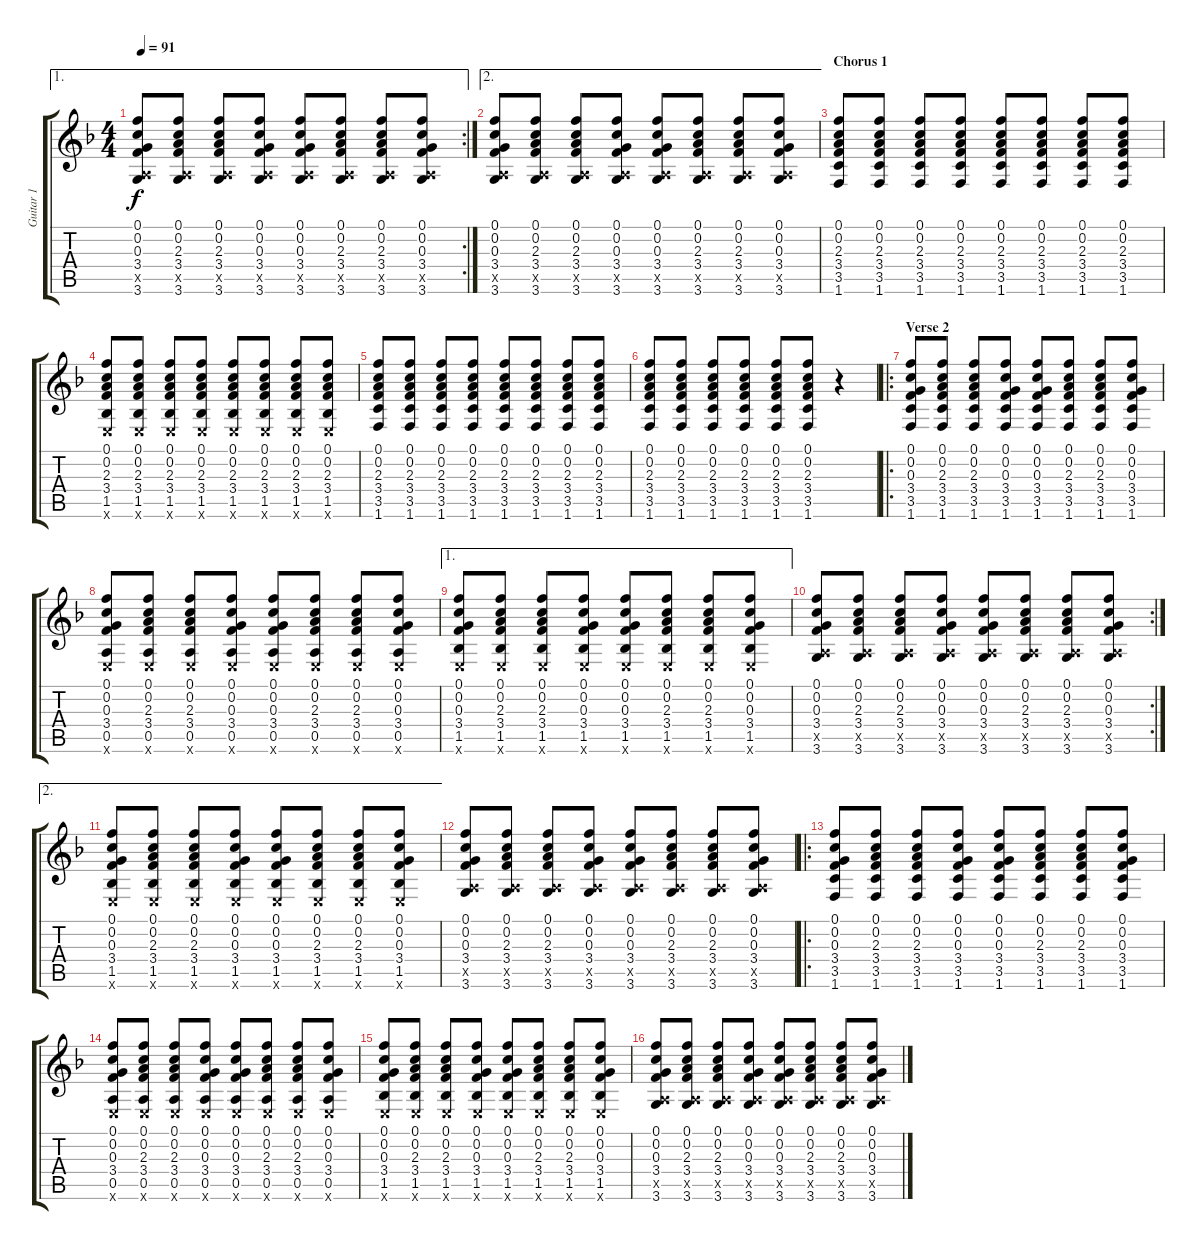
\track ("Guitar 1" "Guitar 1") {instrument acousticguitarsteel}
\staff {score tabs}
\tuning (F4 C4 G3 D3 A2 E2) {hide}
\ae 1
\rc 2
\ts (4 4)
\tempo 91
\clef g2
\ks f
(0.1 0.2 0.3 3.4 0.5{x} 3.6).8{dy f} (0.1 0.2 2.3 3.4 0.5{x} 3.6).8 (0.1 0.2 2.3 3.4 0.5{x} 3.6).8 (0.1 0.2 0.3 3.4 0.5{x} 3.6).8 (0.1 0.2 0.3 3.4 0.5{x} 3.6).8 (0.1 0.2 2.3 3.4 0.5{x} 3.6).8 (0.1 0.2 2.3 3.4 0.5{x} 3.6).8 (0.1 0.2 0.3 3.4 0.5{x} 3.6).8 |
\ae 2
(0.1 0.2 0.3 3.4 0.5{x} 3.6).8 (0.1 0.2 2.3 3.4 0.5{x} 3.6).8 (0.1 0.2 2.3 3.4 0.5{x} 3.6).8 (0.1 0.2 0.3 3.4 0.5{x} 3.6).8 (0.1 0.2 0.3 3.4 0.5{x} 3.6).8 (0.1 0.2 2.3 3.4 0.5{x} 3.6).8 (0.1 0.2 2.3 3.4 0.5{x} 3.6).8 (0.1 0.2 0.3 3.4 0.5{x} 3.6).8 |
\section ("" "Chorus 1")
(0.1 0.2 2.3 3.4 3.5 1.6).8 (0.1 0.2 2.3 3.4 3.5 1.6).8 (0.1 0.2 2.3 3.4 3.5 1.6).8 (0.1 0.2 2.3 3.4 3.5 1.6).8 (0.1 0.2 2.3 3.4 3.5 1.6).8 (0.1 0.2 2.3 3.4 3.5 1.6).8 (0.1 0.2 2.3 3.4 3.5 1.6).8 (0.1 0.2 2.3 3.4 3.5 1.6).8 |
(0.1 0.2 2.3 3.4 1.5 0.6{x}).8 (0.1 0.2 2.3 3.4 1.5 0.6{x}).8 (0.1 0.2 2.3 3.4 1.5 0.6{x}).8 (0.1 0.2 2.3 3.4 1.5 0.6{x}).8 (0.1 0.2 2.3 3.4 1.5 0.6{x}).8 (0.1 0.2 2.3 3.4 1.5 0.6{x}).8 (0.1 0.2 2.3 3.4 1.5 0.6{x}).8 (0.1 0.2 2.3 3.4 1.5 0.6{x}).8 |
(0.1 0.2 2.3 3.4 3.5 1.6).8 (0.1 0.2 2.3 3.4 3.5 1.6).8 (0.1 0.2 2.3 3.4 3.5 1.6).8 (0.1 0.2 2.3 3.4 3.5 1.6).8 (0.1 0.2 2.3 3.4 3.5 1.6).8 (0.1 0.2 2.3 3.4 3.5 1.6).8 (0.1 0.2 2.3 3.4 3.5 1.6).8 (0.1 0.2 2.3 3.4 3.5 1.6).8 |
(0.1 0.2 2.3 3.4 3.5 1.6).8 (0.1 0.2 2.3 3.4 3.5 1.6).8 (0.1 0.2 2.3 3.4 3.5 1.6).8 (0.1 0.2 2.3 3.4 3.5 1.6).8 (0.1 0.2 2.3 3.4 3.5 1.6).8 (0.1 0.2 2.3 3.4 3.5 1.6).8 r.4 |
\ro
\section ("" "Verse 2")
(0.1 0.2 0.3 3.4 3.5 1.6).8 (0.1 0.2 2.3 3.4 3.5 1.6).8 (0.1 0.2 2.3 3.4 3.5 1.6).8 (0.1 0.2 0.3 3.4 3.5 1.6).8 (0.1 0.2 0.3 3.4 3.5 1.6).8 (0.1 0.2 2.3 3.4 3.5 1.6).8 (0.1 0.2 2.3 3.4 3.5 1.6).8 (0.1 0.2 0.3 3.4 3.5 1.6).8 |
(0.1 0.2 0.3 3.4 0.5 0.6{x}).8 (0.1 0.2 2.3 3.4 0.5 0.6{x}).8 (0.1 0.2 2.3 3.4 0.5 0.6{x}).8 (0.1 0.2 0.3 3.4 0.5 0.6{x}).8 (0.1 0.2 0.3 3.4 0.5 0.6{x}).8 (0.1 0.2 2.3 3.4 0.5 0.6{x}).8 (0.1 0.2 2.3 3.4 0.5 0.6{x}).8 (0.1 0.2 0.3 3.4 0.5 0.6{x}).8 |
\ae 1
(0.1 0.2 0.3 3.4 1.5 0.6{x}).8 (0.1 0.2 2.3 3.4 1.5 0.6{x}).8 (0.1 0.2 2.3 3.4 1.5 0.6{x}).8 (0.1 0.2 0.3 3.4 1.5 0.6{x}).8 (0.1 0.2 0.3 3.4 1.5 0.6{x}).8 (0.1 0.2 2.3 3.4 1.5 0.6{x}).8 (0.1 0.2 2.3 3.4 1.5 0.6{x}).8 (0.1 0.2 0.3 3.4 1.5 0.6{x}).8 |
\rc 2
(0.1 0.2 0.3 3.4 0.5{x} 3.6).8 (0.1 0.2 2.3 3.4 0.5{x} 3.6).8 (0.1 0.2 2.3 3.4 0.5{x} 3.6).8 (0.1 0.2 0.3 3.4 0.5{x} 3.6).8 (0.1 0.2 0.3 3.4 0.5{x} 3.6).8 (0.1 0.2 2.3 3.4 0.5{x} 3.6).8 (0.1 0.2 2.3 3.4 0.5{x} 3.6).8 (0.1 0.2 0.3 3.4 0.5{x} 3.6).8 |
\ae 2
(0.1 0.2 0.3 3.4 1.5 0.6{x}).8 (0.1 0.2 2.3 3.4 1.5 0.6{x}).8 (0.1 0.2 2.3 3.4 1.5 0.6{x}).8 (0.1 0.2 0.3 3.4 1.5 0.6{x}).8 (0.1 0.2 0.3 3.4 1.5 0.6{x}).8 (0.1 0.2 2.3 3.4 1.5 0.6{x}).8 (0.1 0.2 2.3 3.4 1.5 0.6{x}).8 (0.1 0.2 0.3 3.4 1.5 0.6{x}).8 |
(0.1 0.2 0.3 3.4 0.5{x} 3.6).8 (0.1 0.2 2.3 3.4 0.5{x} 3.6).8 (0.1 0.2 2.3 3.4 0.5{x} 3.6).8 (0.1 0.2 0.3 3.4 0.5{x} 3.6).8 (0.1 0.2 0.3 3.4 0.5{x} 3.6).8 (0.1 0.2 2.3 3.4 0.5{x} 3.6).8 (0.1 0.2 2.3 3.4 0.5{x} 3.6).8 (0.1 0.2 0.3 3.4 0.5{x} 3.6).8 |
\ro
(0.1 0.2 0.3 3.4 3.5 1.6).8 (0.1 0.2 2.3 3.4 3.5 1.6).8 (0.1 0.2 2.3 3.4 3.5 1.6).8 (0.1 0.2 0.3 3.4 3.5 1.6).8 (0.1 0.2 0.3 3.4 3.5 1.6).8 (0.1 0.2 2.3 3.4 3.5 1.6).8 (0.1 0.2 2.3 3.4 3.5 1.6).8 (0.1 0.2 0.3 3.4 3.5 1.6).8 |
(0.1 0.2 0.3 3.4 0.5 0.6{x}).8 (0.1 0.2 2.3 3.4 0.5 0.6{x}).8 (0.1 0.2 2.3 3.4 0.5 0.6{x}).8 (0.1 0.2 0.3 3.4 0.5 0.6{x}).8 (0.1 0.2 0.3 3.4 0.5 0.6{x}).8 (0.1 0.2 2.3 3.4 0.5 0.6{x}).8 (0.1 0.2 2.3 3.4 0.5 0.6{x}).8 (0.1 0.2 0.3 3.4 0.5 0.6{x}).8 |
(0.1 0.2 0.3 3.4 1.5 0.6{x}).8 (0.1 0.2 2.3 3.4 1.5 0.6{x}).8 (0.1 0.2 2.3 3.4 1.5 0.6{x}).8 (0.1 0.2 0.3 3.4 1.5 0.6{x}).8 (0.1 0.2 0.3 3.4 1.5 0.6{x}).8 (0.1 0.2 2.3 3.4 1.5 0.6{x}).8 (0.1 0.2 2.3 3.4 1.5 0.6{x}).8 (0.1 0.2 0.3 3.4 1.5 0.6{x}).8 |
(0.1 0.2 0.3 3.4 0.5{x} 3.6).8 (0.1 0.2 2.3 3.4 0.5{x} 3.6).8 (0.1 0.2 2.3 3.4 0.5{x} 3.6).8 (0.1 0.2 0.3 3.4 0.5{x} 3.6).8 (0.1 0.2 0.3 3.4 0.5{x} 3.6).8 (0.1 0.2 2.3 3.4 0.5{x} 3.6).8 (0.1 0.2 2.3 3.4 0.5{x} 3.6).8 (0.1 0.2 0.3 3.4 0.5{x} 3.6).8
